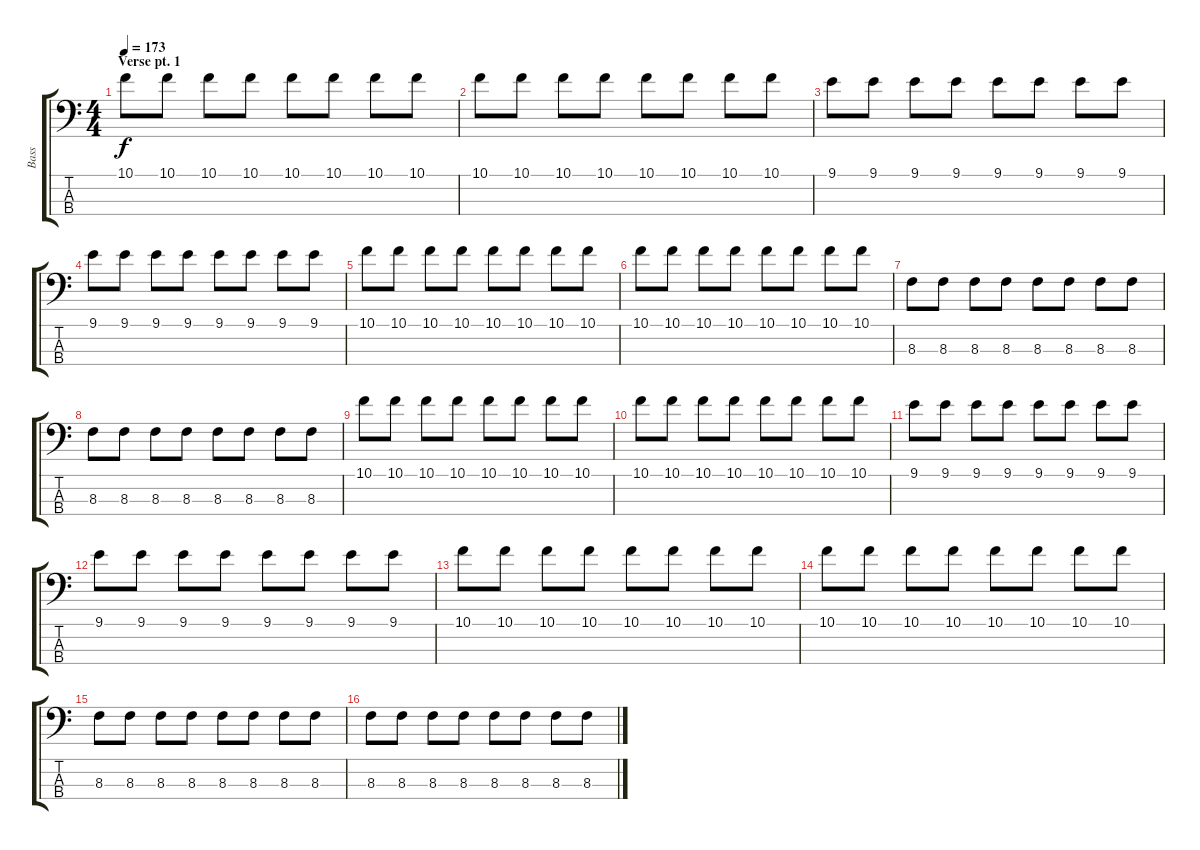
\track ("Bass" "Bass") {instrument electricbassfinger}
\staff {score tabs}
\tuning (G2 D2 A1 D1) {hide}
\ts (4 4)
\section ("" "Verse pt. 1")
\tempo 173
\clef f4
\ks c
10.1.8{dy f} 10.1.8 10.1.8 10.1.8 10.1.8 10.1.8 10.1.8 10.1.8 |
10.1.8 10.1.8 10.1.8 10.1.8 10.1.8 10.1.8 10.1.8 10.1.8 |
9.1.8 9.1.8 9.1.8 9.1.8 9.1.8 9.1.8 9.1.8 9.1.8 |
9.1.8 9.1.8 9.1.8 9.1.8 9.1.8 9.1.8 9.1.8 9.1.8 |
10.1.8 10.1.8 10.1.8 10.1.8 10.1.8 10.1.8 10.1.8 10.1.8 |
10.1.8 10.1.8 10.1.8 10.1.8 10.1.8 10.1.8 10.1.8 10.1.8 |
8.3.8 8.3.8 8.3.8 8.3.8 8.3.8 8.3.8 8.3.8 8.3.8 |
8.3.8 8.3.8 8.3.8 8.3.8 8.3.8 8.3.8 8.3.8 8.3.8 |
10.1.8 10.1.8 10.1.8 10.1.8 10.1.8 10.1.8 10.1.8 10.1.8 |
10.1.8 10.1.8 10.1.8 10.1.8 10.1.8 10.1.8 10.1.8 10.1.8 |
9.1.8 9.1.8 9.1.8 9.1.8 9.1.8 9.1.8 9.1.8 9.1.8 |
9.1.8 9.1.8 9.1.8 9.1.8 9.1.8 9.1.8 9.1.8 9.1.8 |
10.1.8 10.1.8 10.1.8 10.1.8 10.1.8 10.1.8 10.1.8 10.1.8 |
10.1.8 10.1.8 10.1.8 10.1.8 10.1.8 10.1.8 10.1.8 10.1.8 |
8.3.8 8.3.8 8.3.8 8.3.8 8.3.8 8.3.8 8.3.8 8.3.8 |
8.3.8 8.3.8 8.3.8 8.3.8 8.3.8 8.3.8 8.3.8 8.3.8
